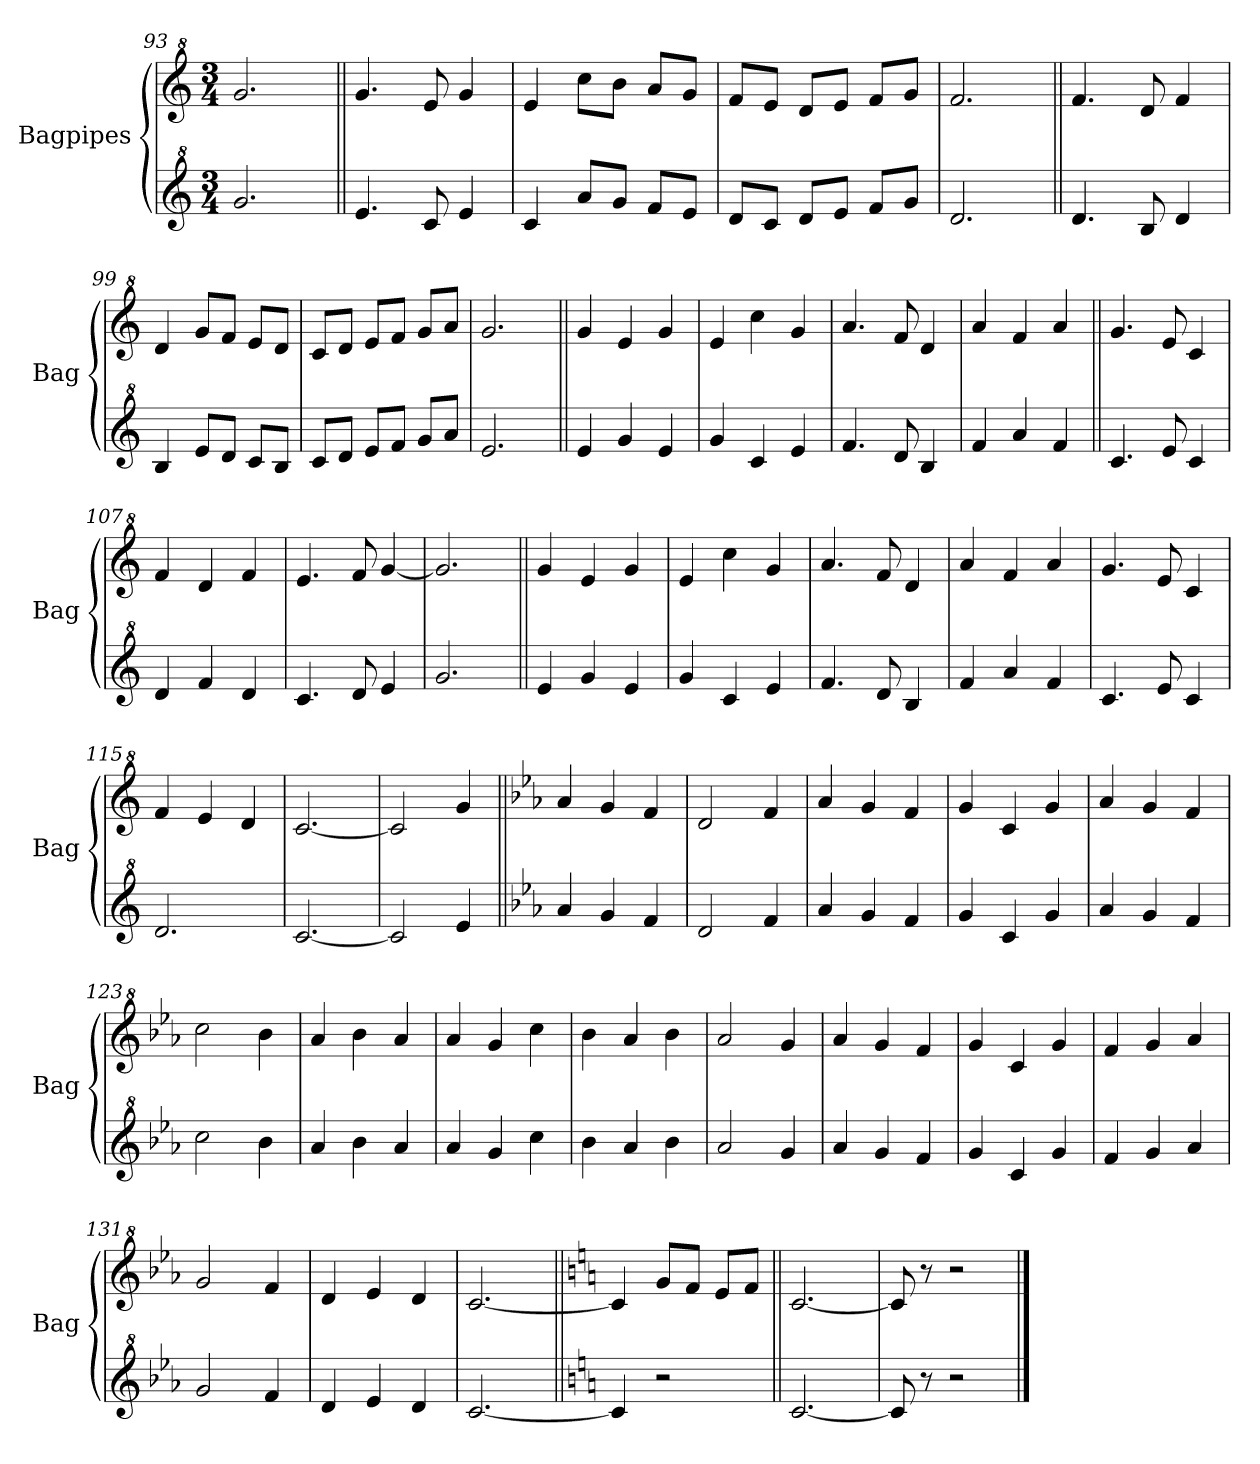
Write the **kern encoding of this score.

**kern	**kern
*part2	*part1
*staff2	*staff1
*I"Bagpipes	*I"Bagpipes
*I'Bag	*I'Bag
*clefG^2	*clefG^2
*k[]	*k[]
*C:	*C:
*M3/4	*M3/4
=93	=93
2.gg/	2.gg/
=94||	=94||
4.ee/	4.gg/
8cc/	8ee/
4ee/	4gg/
=95	=95
4cc/	4ee/
8aa/L	8ccc\L
8gg/J	8bb\J
8ff/L	8aa/L
8ee/J	8gg/J
=96	=96
8dd/L	8ff/L
8cc/J	8ee/J
8dd/L	8dd/L
8ee/J	8ee/J
8ff/L	8ff/L
8gg/J	8gg/J
=97	=97
2.dd/	2.ff/
=98||	=98||
4.dd/	4.ff/
8b/	8dd/
4dd/	4ff/
=99	=99
4b/	4dd/
8ee/L	8gg/L
8dd/J	8ff/J
8cc/L	8ee/L
8b/J	8dd/J
!!LO:LB:g=z
=100	=100
8cc/L	8cc/L
8dd/J	8dd/J
8ee/L	8ee/L
8ff/J	8ff/J
8gg/L	8gg/L
8aa/J	8aa/J
=101	=101
2.ee/	2.gg/
=102||	=102||
4ee/	4gg/
4gg/	4ee/
4ee/	4gg/
=103	=103
4gg/	4ee/
4cc/	4ccc\
4ee/	4gg/
=104	=104
4.ff/	4.aa/
8dd/	8ff/
4b/	4dd/
=105	=105
4ff/	4aa/
4aa/	4ff/
4ff/	4aa/
=106||	=106||
4.cc/	4.gg/
8ee/	8ee/
4cc/	4cc/
=107	=107
4dd/	4ff/
4ff/	4dd/
4dd/	4ff/
=108	=108
4.cc/	4.ee/
8dd/	8ff/
4ee/	[4gg/
=109	=109
2.gg/	2.gg/]
=110||	=110||
4ee/	4gg/
4gg/	4ee/
4ee/	4gg/
!!LO:LB:g=z
=111	=111
4gg/	4ee/
4cc/	4ccc\
4ee/	4gg/
=112	=112
4.ff/	4.aa/
8dd/	8ff/
4b/	4dd/
=113	=113
4ff/	4aa/
4aa/	4ff/
4ff/	4aa/
=114	=114
4.cc/	4.gg/
8ee/	8ee/
4cc/	4cc/
=115	=115
2.dd/	4ff/
.	4ee/
.	4dd/
=116	=116
[2.cc/	[2.cc/
=117	=117
2cc/]	2cc/]
4ee/	4gg/
=118||	=118||
*k[b-e-a-]	*k[b-e-a-]
*E-:	*E-:
4aa-/	4aa-/
4gg/	4gg/
4ff/	4ff/
=119	=119
2dd/	2dd/
4ff/	4ff/
=120	=120
4aa-/	4aa-/
4gg/	4gg/
4ff/	4ff/
=121	=121
4gg/	4gg/
4cc/	4cc/
4gg/	4gg/
=122	=122
4aa-/	4aa-/
4gg/	4gg/
4ff/	4ff/
!!LO:LB:g=z
=123	=123
2ccc\	2ccc\
4bb-\	4bb-\
=124	=124
4aa-/	4aa-/
4bb-\	4bb-\
4aa-/	4aa-/
=125	=125
4aa-/	4aa-/
4gg/	4gg/
4ccc\	4ccc\
=126	=126
4bb-\	4bb-\
4aa-/	4aa-/
4bb-\	4bb-\
=127	=127
2aa-/	2aa-/
4gg/	4gg/
=128	=128
4aa-/	4aa-/
4gg/	4gg/
4ff/	4ff/
=129	=129
4gg/	4gg/
4cc/	4cc/
4gg/	4gg/
=130	=130
4ff/	4ff/
4gg/	4gg/
4aa-/	4aa-/
=131	=131
2gg/	2gg/
4ff/	4ff/
=132	=132
4dd/	4dd/
4ee-/	4ee-/
4dd/	4dd/
=133	=133
[2.cc/	[2.cc/
=134||	=134||
*k[]	*k[]
*C:	*C:
4cc/]	4cc/]
2r	8gg/L
.	8ff/J
.	8ee/L
.	8ff/J
!!LO:PB:g=z
=135||	=135||
[2.cc/	[2.cc/
=136	=136
8cc/]	8cc/]
8r	8r
2r	2r
==	==
*-	*-
